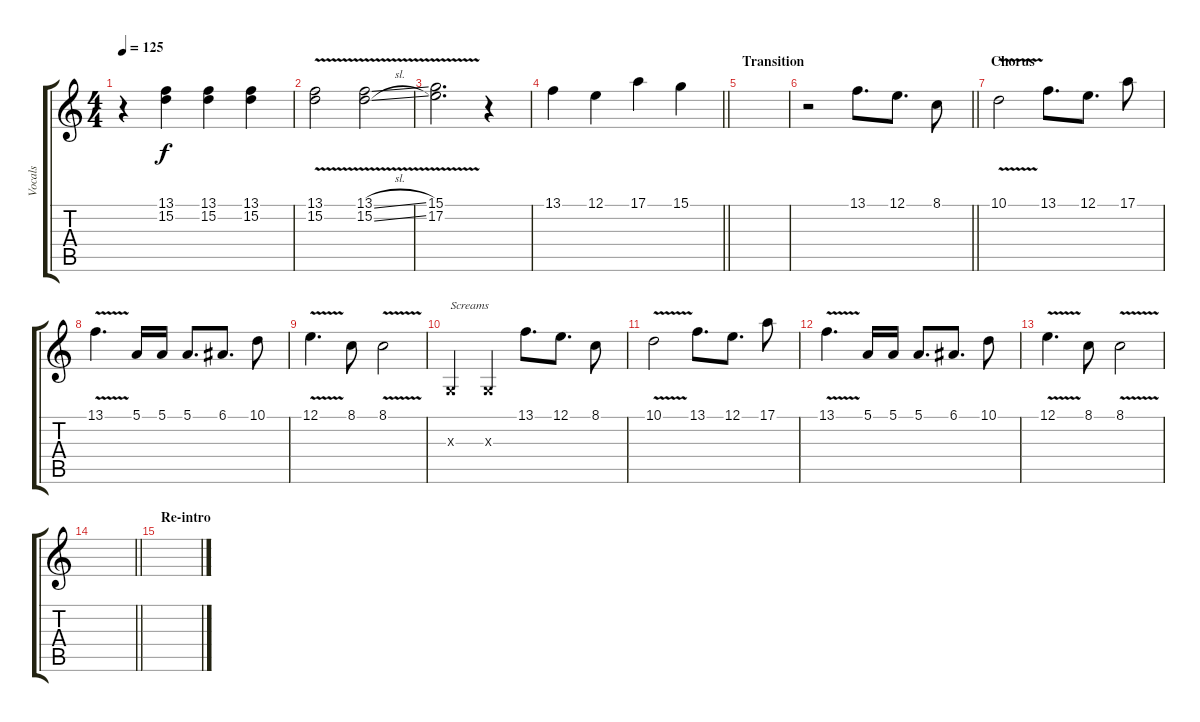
\track ("Vocals" "Vocals") {instrument stringensemble1}
\staff {score tabs}
\tuning (E4 B3 G3 D3 A2 D2) {hide}
\ts (4 4)
\tempo 125
\clef g2
\ks c
r.4{dy f} (13.1 15.2).4 (13.1 15.2).4 (13.1 15.2).4 |
(13.1{v} 15.2{v}).2 (13.1{v sl} 15.2{v sl}).2 |
(15.1{v} 17.2{v}).2{d} r.4 |
\barLineRight lightlight
13.1.4 12.1.4 17.1.4 15.1.4 |
\section ("" "Transition")
|
\barLineRight lightlight
r.2 13.1.8{d} 12.1.8{d} 8.1.8 |
\section ("" "Chorus")
10.1{v}.2 13.1.8{d} 12.1.8{d} 17.1.8 |
13.1{v}.4{d} 5.1.16 5.1.16 5.1.8{d} 6.1.8{d} 10.1.8 |
12.1{v}.4{d} 8.1.8 8.1{v}.2 |
0.3{x}.4{txt "Screams"} 0.3{x}.4 13.1.8{d} 12.1.8{d} 8.1.8 |
10.1{v}.2 13.1.8{d} 12.1.8{d} 17.1.8 |
13.1{v}.4{d} 5.1.16 5.1.16 5.1.8{d} 6.1.8{d} 10.1.8 |
12.1{v}.4{d} 8.1.8 8.1{v}.2 |
\barLineRight lightlight
|
\section ("" "Re-intro")
